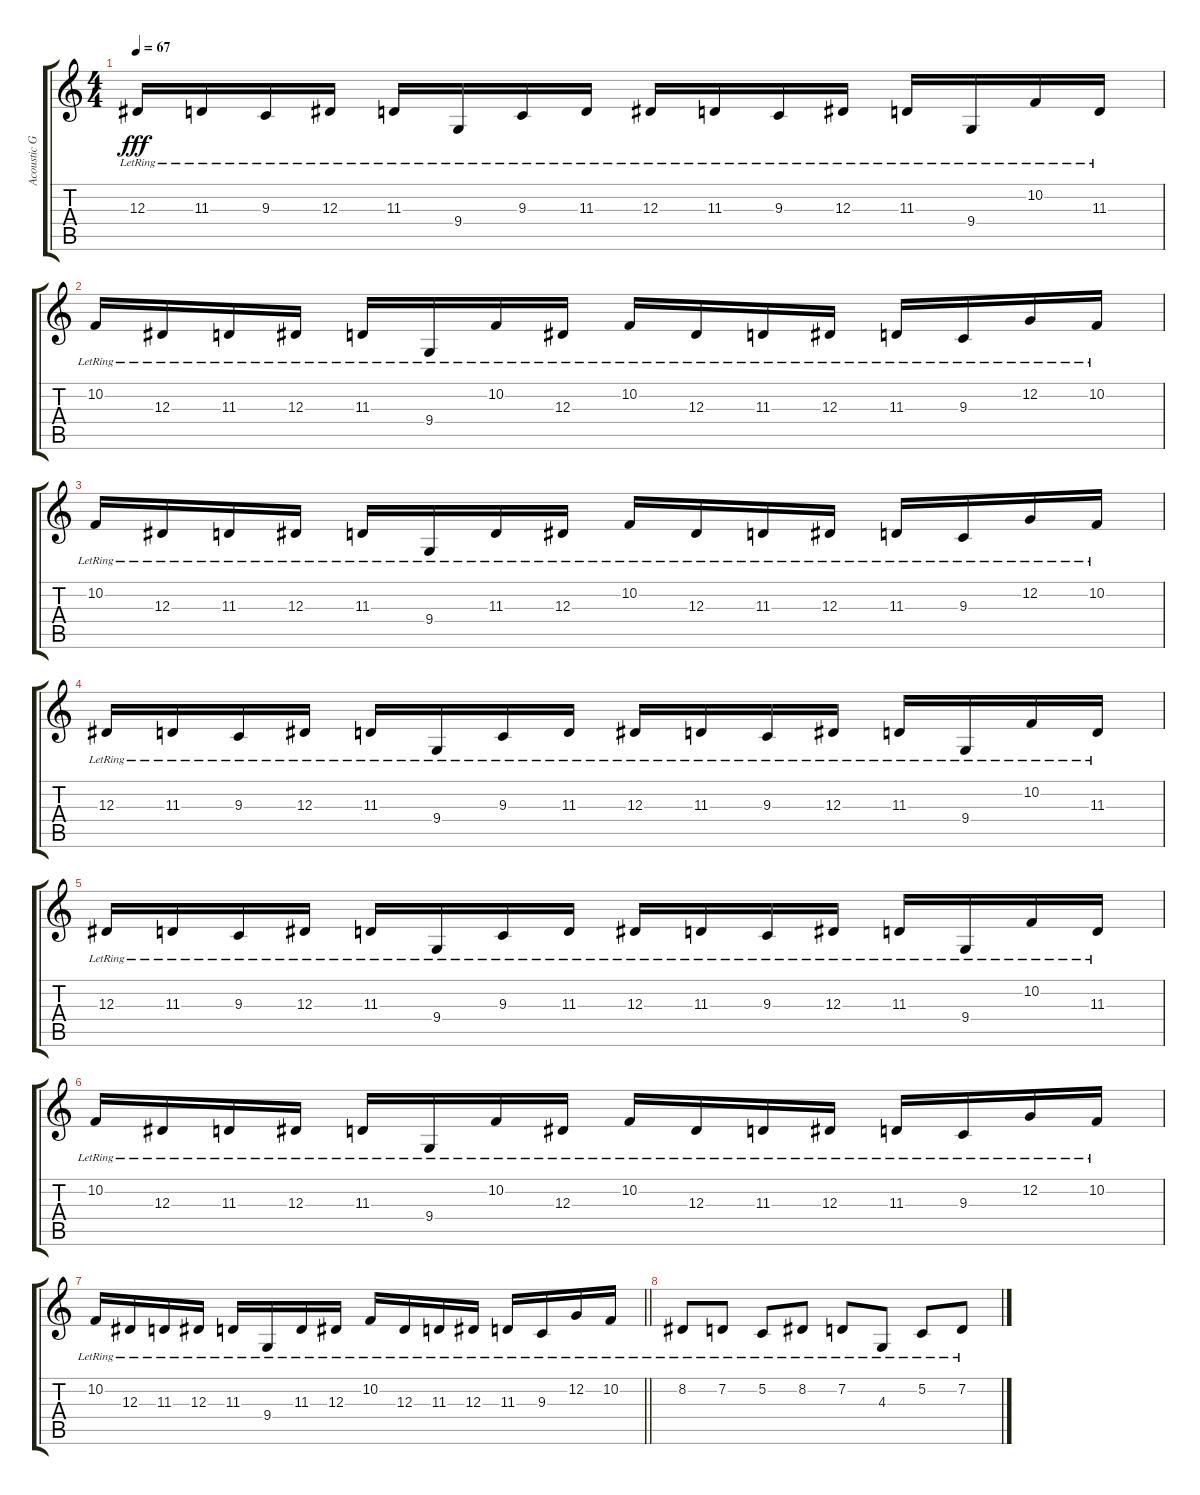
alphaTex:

\track ("Acoustic Grand Piano" "Acoustic G") {instrument acousticgrandpiano}
\staff {score tabs}
\tuning (C4 G3 Eb3 Bb2 F2 C2) {hide}
\ts (4 4)
\tempo 67
\clef g2
\ks c
12.3{lr}.16{dy fff} 11.3{lr}.16 9.3{lr}.16 12.3{lr}.16 11.3{lr}.16 9.4{lr}.16 9.3{lr}.16 11.3{lr}.16 12.3{lr}.16 11.3{lr}.16 9.3{lr}.16 12.3{lr}.16 11.3{lr}.16 9.4{lr}.16 10.2{lr}.16 11.3{lr}.16 |
10.2{lr}.16 12.3{lr}.16 11.3{lr}.16 12.3{lr}.16 11.3{lr}.16 9.4{lr}.16 10.2{lr}.16 12.3{lr}.16 10.2{lr}.16 12.3{lr}.16 11.3{lr}.16 12.3{lr}.16 11.3{lr}.16 9.3{lr}.16 12.2{lr}.16 10.2{lr}.16 |
10.2{lr}.16 12.3{lr}.16 11.3{lr}.16 12.3{lr}.16 11.3{lr}.16 9.4{lr}.16 11.3{lr}.16 12.3{lr}.16 10.2{lr}.16 12.3{lr}.16 11.3{lr}.16 12.3{lr}.16 11.3{lr}.16 9.3{lr}.16 12.2{lr}.16 10.2{lr}.16 |
12.3{lr}.16 11.3{lr}.16 9.3{lr}.16 12.3{lr}.16 11.3{lr}.16 9.4{lr}.16 9.3{lr}.16 11.3{lr}.16 12.3{lr}.16 11.3{lr}.16 9.3{lr}.16 12.3{lr}.16 11.3{lr}.16 9.4{lr}.16 10.2{lr}.16 11.3{lr}.16 |
12.3{lr}.16 11.3{lr}.16 9.3{lr}.16 12.3{lr}.16 11.3{lr}.16 9.4{lr}.16 9.3{lr}.16 11.3{lr}.16 12.3{lr}.16 11.3{lr}.16 9.3{lr}.16 12.3{lr}.16 11.3{lr}.16 9.4{lr}.16 10.2{lr}.16 11.3{lr}.16 |
10.2{lr}.16 12.3{lr}.16 11.3{lr}.16 12.3{lr}.16 11.3{lr}.16 9.4{lr}.16 10.2{lr}.16 12.3{lr}.16 10.2{lr}.16 12.3{lr}.16 11.3{lr}.16 12.3{lr}.16 11.3{lr}.16 9.3{lr}.16 12.2{lr}.16 10.2{lr}.16 |
\barLineRight lightlight
10.2{lr}.16 12.3{lr}.16 11.3{lr}.16 12.3{lr}.16 11.3{lr}.16 9.4{lr}.16 11.3{lr}.16 12.3{lr}.16 10.2{lr}.16 12.3{lr}.16 11.3{lr}.16 12.3{lr}.16 11.3{lr}.16 9.3{lr}.16 12.2{lr}.16 10.2{lr}.16 |
8.2{lr}.8 7.2{lr}.8 5.2{lr}.8 8.2{lr}.8 7.2{lr}.8 4.3{lr}.8 5.2{lr}.8 7.2{lr}.8
